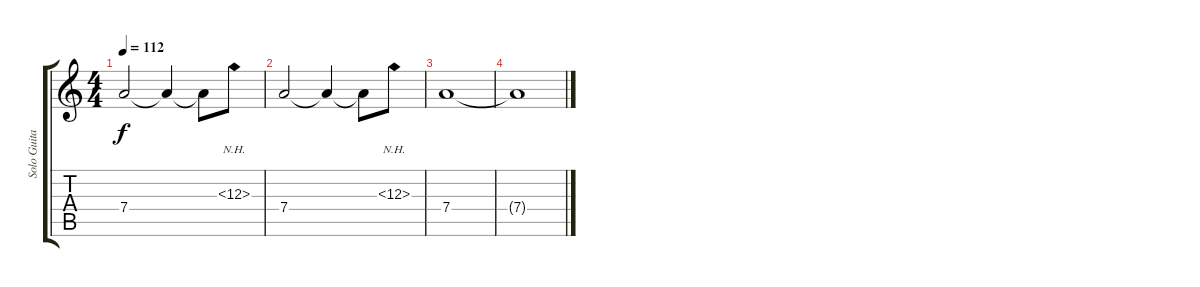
\track ("Solo Guitar" "Solo Guita") {instrument overdrivenguitar}
\staff {score tabs}
\tuning (E4 B3 G3 D3 A2 E2) {hide}
\ts (4 4)
\tempo 112
\clef g2
\ks c
7.4.2{dy f volume 14 balance 8 instrument distortionguitar} 7.4{t}.4 7.4{t}.8 6.3{nh}.8 |
7.4.2{volume 14 balance 8 instrument distortionguitar} 7.4{t}.4 7.4{t}.8 6.3{nh}.8 |
7.4.1{balance 8 instrument distortionguitar} |
7.4{t}.1{volume 0 balance 8 instrument distortionguitar}
